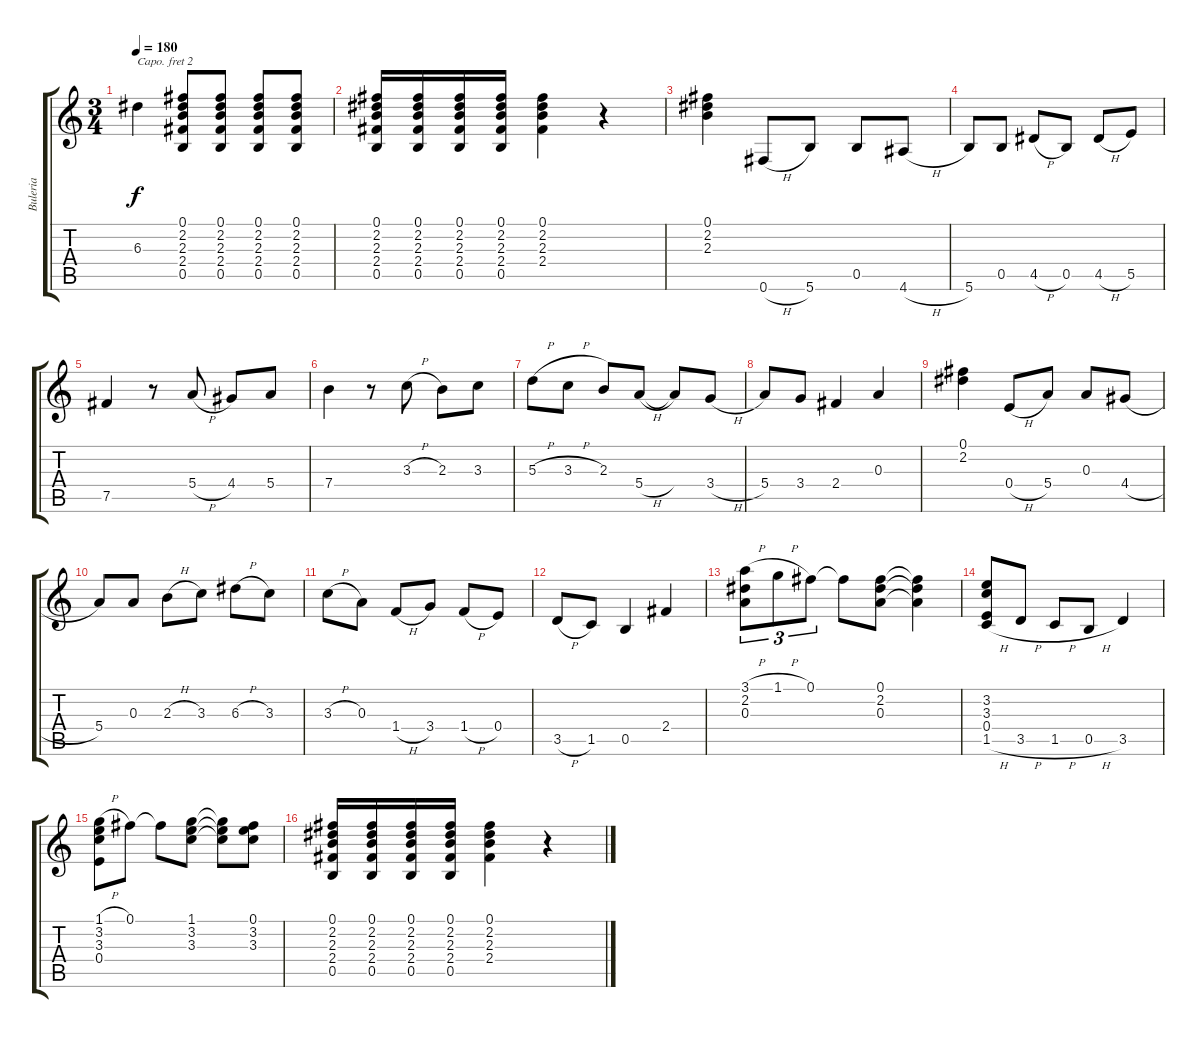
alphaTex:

\track ("Buleria" "Buleria") {instrument acousticguitarnylon}
\staff {score tabs}
\capo 2
\tuning (E4 B3 G3 D3 A2 E2) {hide}
\ts (3 4)
\tempo 180
\clef g2
\ks c
6.3{t}.4{dy f} (0.1 2.2 2.3 2.4 0.5).8 (0.1 2.2 2.3 2.4 0.5).8 (0.1 2.2 2.3 2.4 0.5).8 (0.1 2.2 2.3 2.4 0.5).8 |
(0.1 2.2 2.3 2.4 0.5).16 (0.1 2.2 2.3 2.4 0.5).16 (0.1 2.2 2.3 2.4 0.5).16 (0.1 2.2 2.3 2.4 0.5).16 (0.1 2.2 2.3 2.4).4 r.4 |
(0.1 2.2 2.3).4 0.6{h}.8 5.6.8 0.5.8 4.6{h}.8 |
5.6.8 0.5.8 4.5{h}.8 0.5.8 4.5{h}.8 5.5.8 |
7.5.4 r.8 5.4{h}.8 4.4.8 5.4.8 |
7.4.4 r.8 3.3{h}.8 2.3.8 3.3.8 |
5.3{h}.8 3.3{h}.8 2.3.8 5.4{h}.8 5.4{t}.8 3.4{h}.8 |
5.4.8 3.4.8 2.4.4 0.3.4 |
(0.1 2.2).4 0.4{h}.8 5.4.8 0.3.8 4.4{h}.8 |
5.4.8 0.3.8 2.3{h}.8 3.3.8 6.3{h}.8 3.3.8 |
3.3{h}.8 0.3.8 1.4{h}.8 3.4.8 1.4{h}.8 0.4.8 |
3.5{h}.8 1.5.8 0.5.4 2.4.4 |
(3.1{h} 2.2 0.3).8{tu (3 2)} 1.1{h}.8{tu (3 2)} 0.1.8{tu (3 2)} 0.1{t}.8 (0.1 2.2 0.3).8 (0.1{t} 2.2{t} 0.3{t}).4 |
(3.2 3.3 0.4 1.5{h}).8 3.5{h}.8 1.5{h}.8 0.5{h}.8 3.5.4 |
(1.1{h} 3.2 3.3 0.4).8 0.1.8 0.1{t}.8 (1.1 3.2 3.3).8 (1.1{t} 3.2{t} 3.3{t}).8 (0.1 3.2 3.3).8 |
(0.1 2.2 2.3 2.4 0.5).16 (0.1 2.2 2.3 2.4 0.5).16 (0.1 2.2 2.3 2.4 0.5).16 (0.1 2.2 2.3 2.4 0.5).16 (0.1 2.2 2.3 2.4).4 r.4
